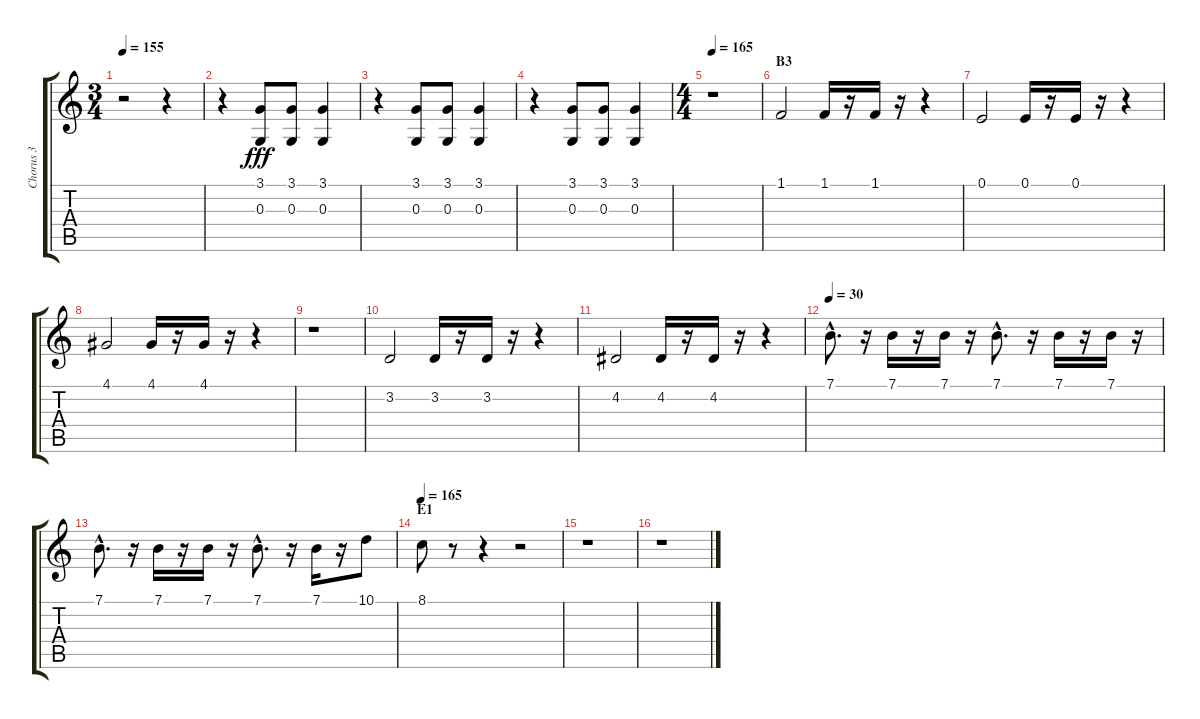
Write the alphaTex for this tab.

\track ("Chorus 3" "Chorus 3") {instrument choiraahs}
\staff {score tabs}
\tuning (E4 B3 G3 D3 A2 E2) {hide}
\ts (3 4)
\tempo 155
\clef g2
\ks c
r.2{dy f} r.4 |
r.4 (3.1 0.3).8{dy fff} (3.1 0.3).8 (3.1 0.3).4 |
r.4 (3.1 0.3).8 (3.1 0.3).8 (3.1 0.3).4 |
r.4 (3.1 0.3).8 (3.1 0.3).8 (3.1 0.3).4 |
\ts (4 4)
\tempo 165
r.1 |
\section ("" "B3")
1.1.2 1.1.16 r.16 1.1.16 r.16 r.4 |
0.1.2 0.1.16 r.16 0.1.16 r.16 r.4 |
4.1.2 4.1.16 r.16 4.1.16 r.16 r.4 |
r.1 |
3.2.2 3.2.16 r.16 3.2.16 r.16 r.4 |
4.2.2 4.2.16 r.16 4.2.16 r.16 r.4 |
\tempo 30
7.1{hac}.8{d} r.16 7.1.16 r.16 7.1.16 r.16 7.1{hac}.8{d} r.16 7.1.16 r.16 7.1.16 r.16 |
7.1{hac}.8{d} r.16 7.1.16 r.16 7.1.16 r.16 7.1{hac}.8{d} r.16 7.1.16 r.16 10.1.8 |
\section ("" "E1")
\tempo 165
8.1.8 r.8 r.4 r.2 |
r.1 |
r.1
